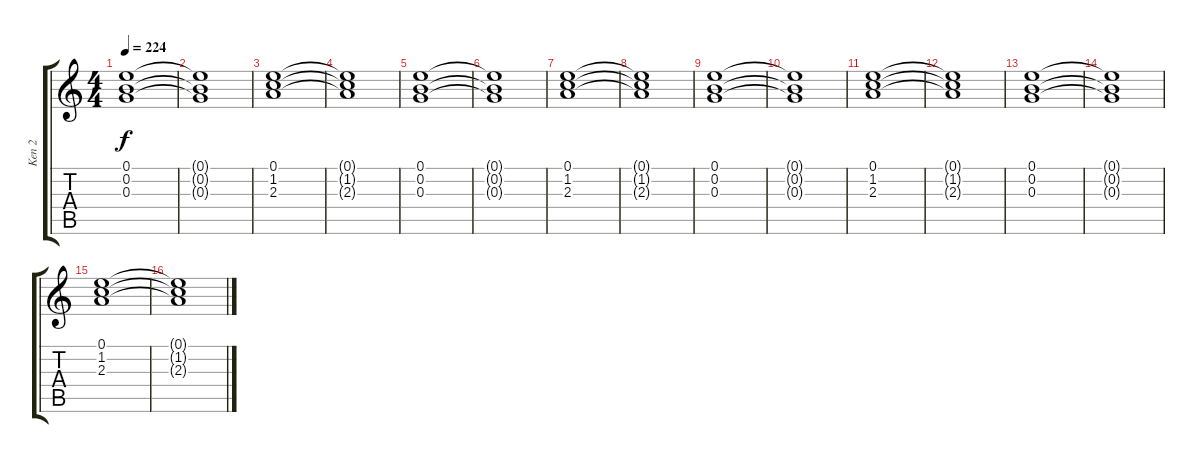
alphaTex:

\track ("Ken 2" "Ken 2") {instrument distortionguitar}
\staff {score tabs}
\tuning (E4 B3 G3 D3 A2 E2) {hide}
\ts (4 4)
\tempo 224
\clef g2
\ks c
(0.1 0.2 0.3).1{dy f} |
(0.1{t} 0.2{t} 0.3{t}).1 |
(0.1 1.2 2.3).1 |
(0.1{t} 1.2{t} 2.3{t}).1 |
(0.1 0.2 0.3).1 |
(0.1{t} 0.2{t} 0.3{t}).1 |
(0.1 1.2 2.3).1 |
(0.1{t} 1.2{t} 2.3{t}).1 |
(0.1 0.2 0.3).1 |
(0.1{t} 0.2{t} 0.3{t}).1 |
(0.1 1.2 2.3).1 |
(0.1{t} 1.2{t} 2.3{t}).1 |
(0.1 0.2 0.3).1 |
(0.1{t} 0.2{t} 0.3{t}).1 |
(0.1 1.2 2.3).1 |
(0.1{t} 1.2{t} 2.3{t}).1
